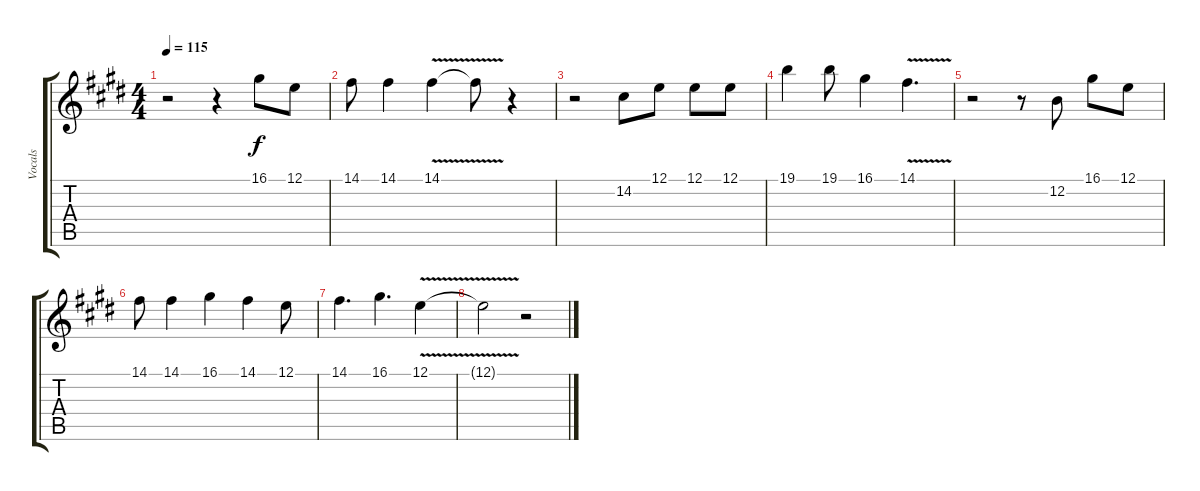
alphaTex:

\track ("Vocals" "Vocals") {instrument piccolo}
\staff {score tabs}
\tuning (E4 B3 G3 D3 A2 E2) {hide}
\ts (4 4)
\tempo 115
\clef g2
\ks c#minor
r.2{dy f} r.4 16.1.8 12.1.8 |
14.1.8 14.1.4 14.1{v}.4 14.1{t}.8 r.4 |
r.2 14.2.8 12.1.8 12.1.8 12.1.8 |
19.1.4 19.1.8 16.1.4 14.1{v}.4{d} |
r.2 r.8 12.2.8 16.1.8 12.1.8 |
14.1.8 14.1.4 16.1.4 14.1.4 12.1.8 |
14.1.4{d} 16.1.4{d} 12.1{v}.4 |
12.1{t}.2 r.2
